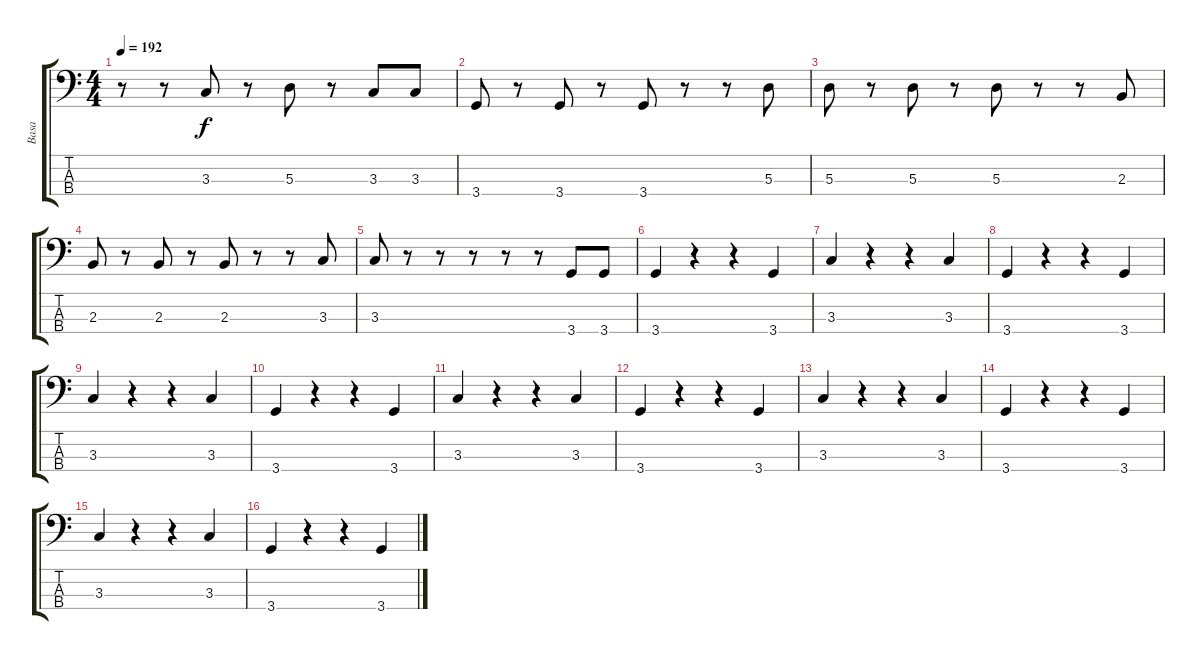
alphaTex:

\track ("Basa" "Basa") {instrument electricbassfinger}
\staff {score tabs}
\tuning (G2 D2 A1 E1) {hide}
\ts (4 4)
\tempo 192
\clef f4
\ks c
r.8{dy f} r.8 3.3.8 r.8 5.3.8 r.8 3.3.8 3.3.8 |
3.4.8 r.8 3.4.8 r.8 3.4.8 r.8 r.8 5.3.8 |
5.3.8 r.8 5.3.8 r.8 5.3.8 r.8 r.8 2.3.8 |
2.3.8 r.8 2.3.8 r.8 2.3.8 r.8 r.8 3.3.8 |
3.3.8 r.8 r.8 r.8 r.8 r.8 3.4.8 3.4.8 |
3.4.4 r.4 r.4 3.4.4 |
3.3.4 r.4 r.4 3.3.4 |
3.4.4 r.4 r.4 3.4.4 |
3.3.4 r.4 r.4 3.3.4 |
3.4.4 r.4 r.4 3.4.4 |
3.3.4 r.4 r.4 3.3.4 |
3.4.4 r.4 r.4 3.4.4 |
3.3.4 r.4 r.4 3.3.4 |
3.4.4 r.4 r.4 3.4.4 |
3.3.4 r.4 r.4 3.3.4 |
3.4.4 r.4 r.4 3.4.4
